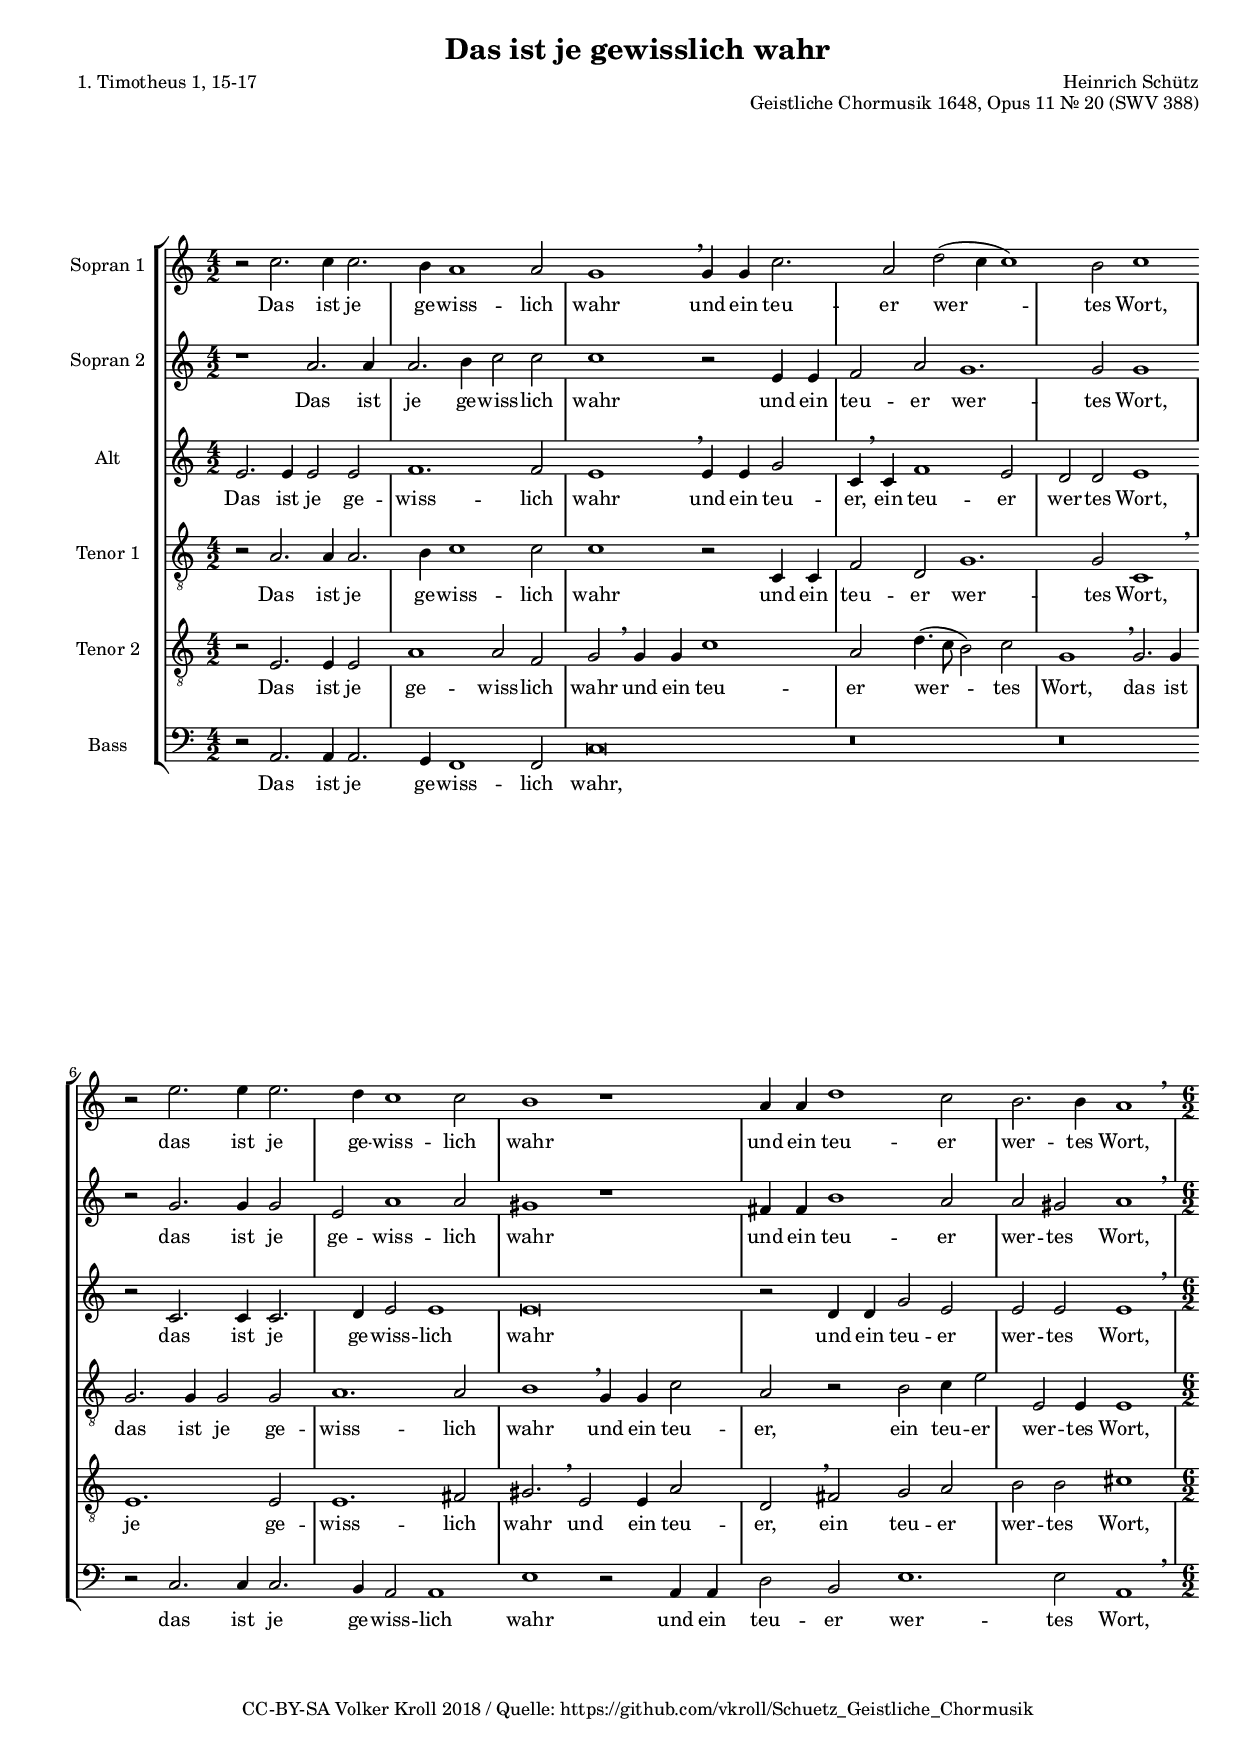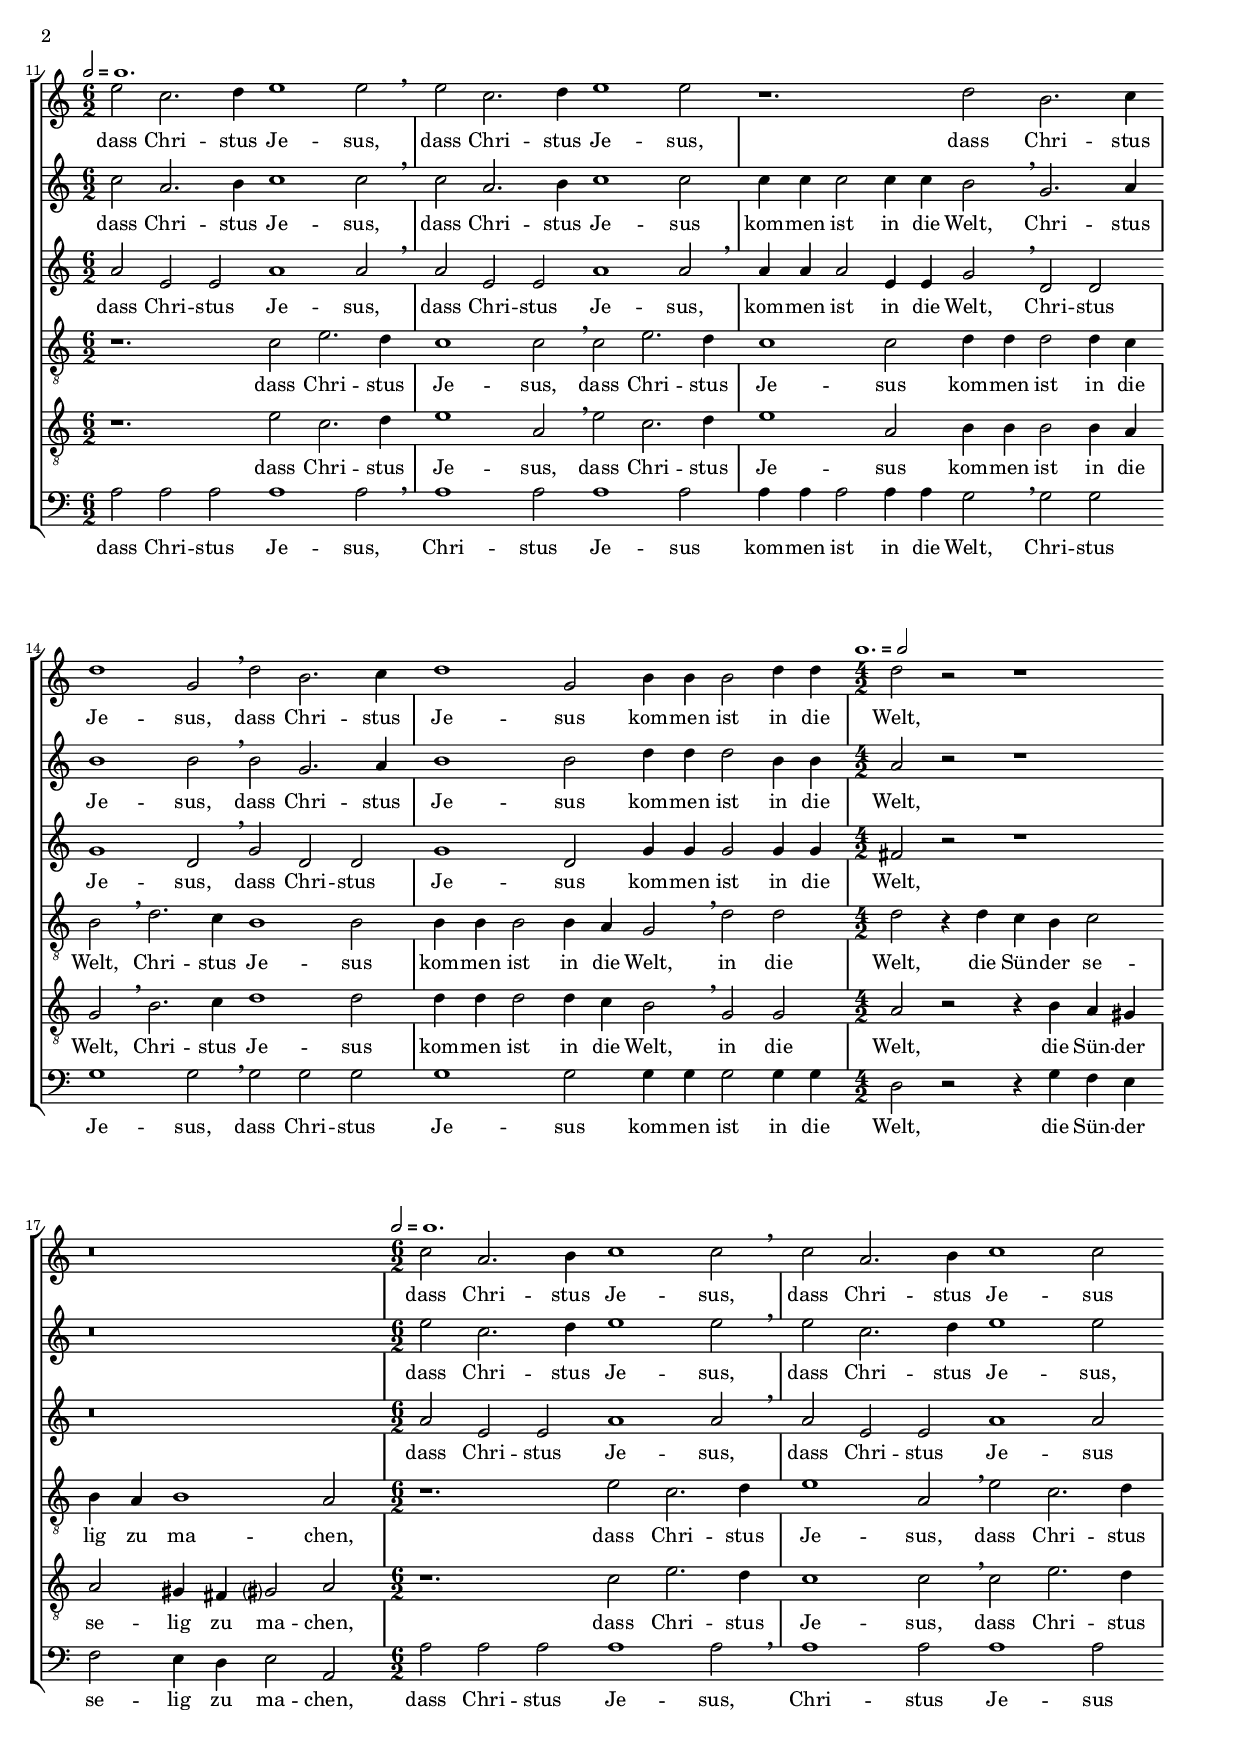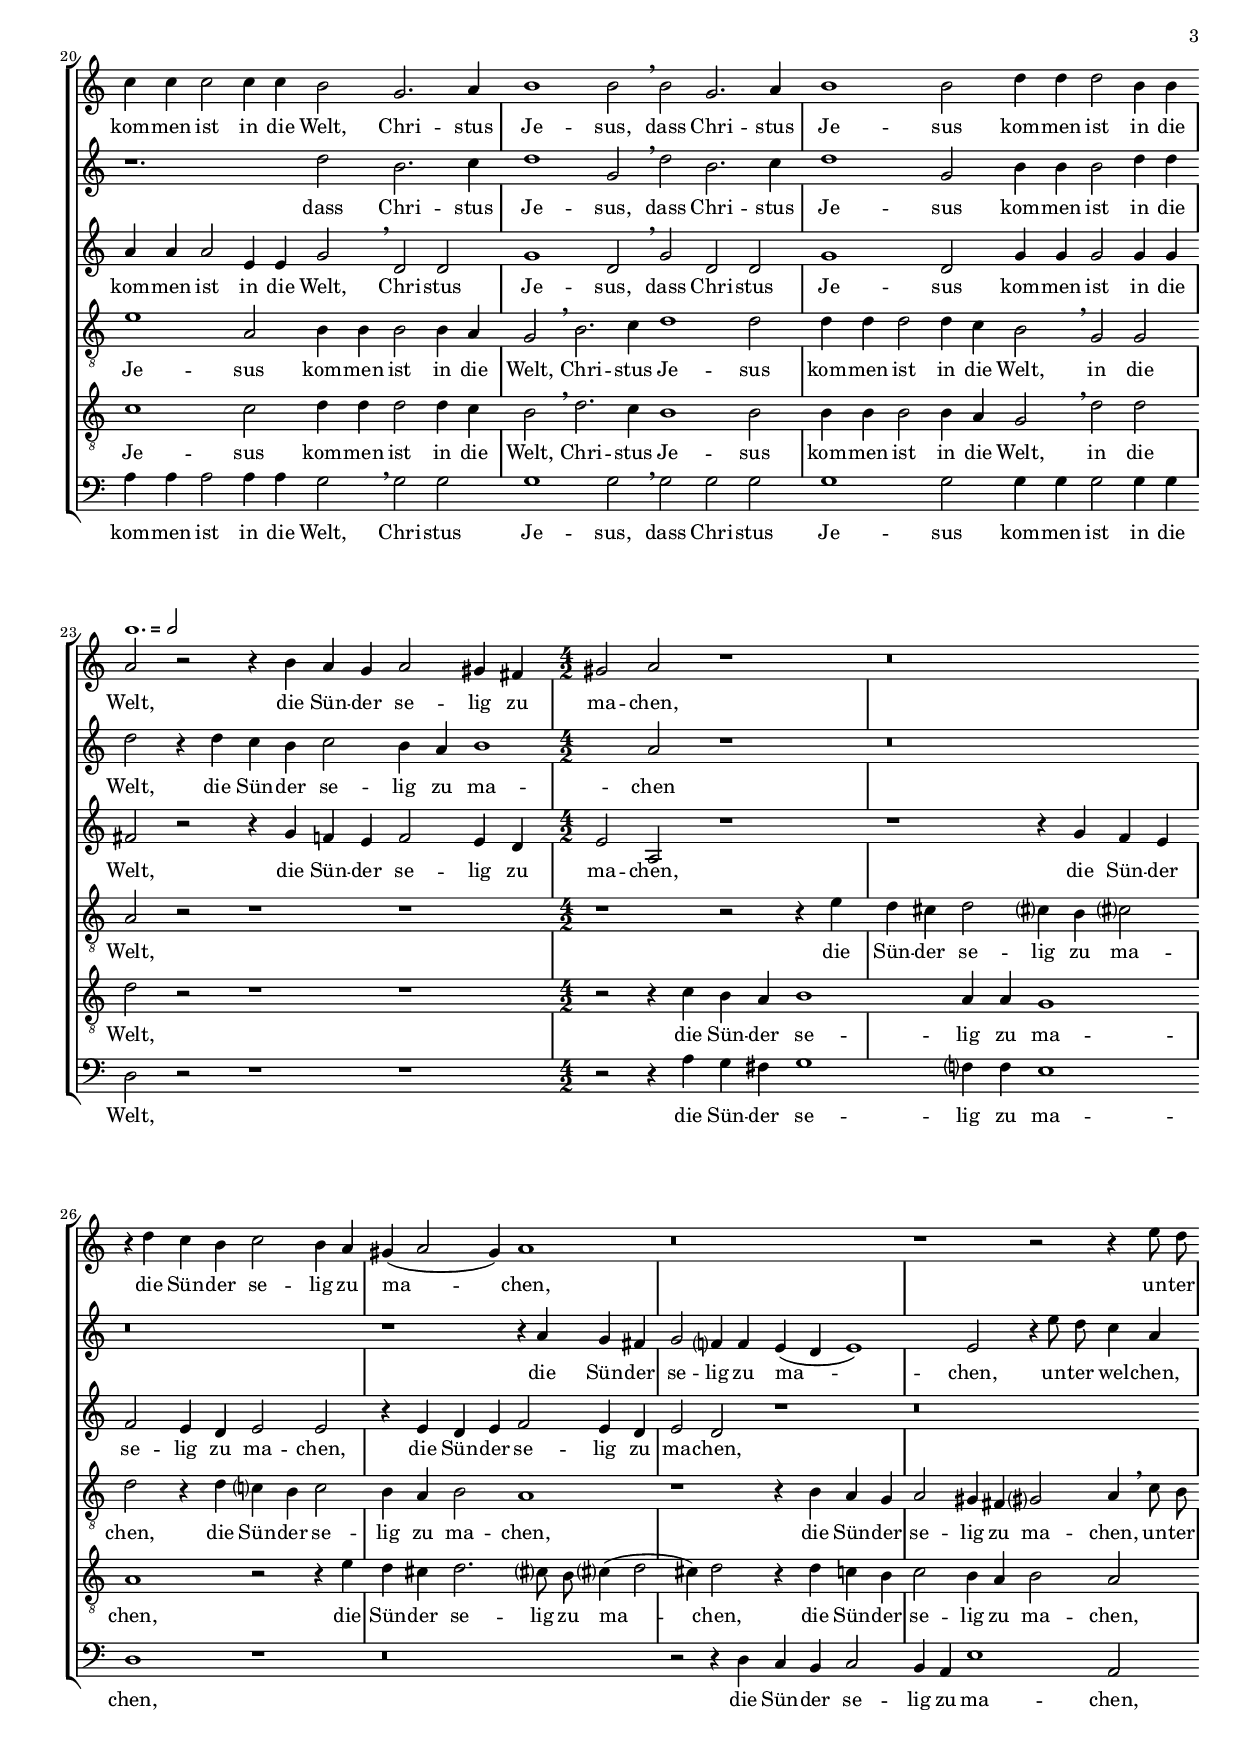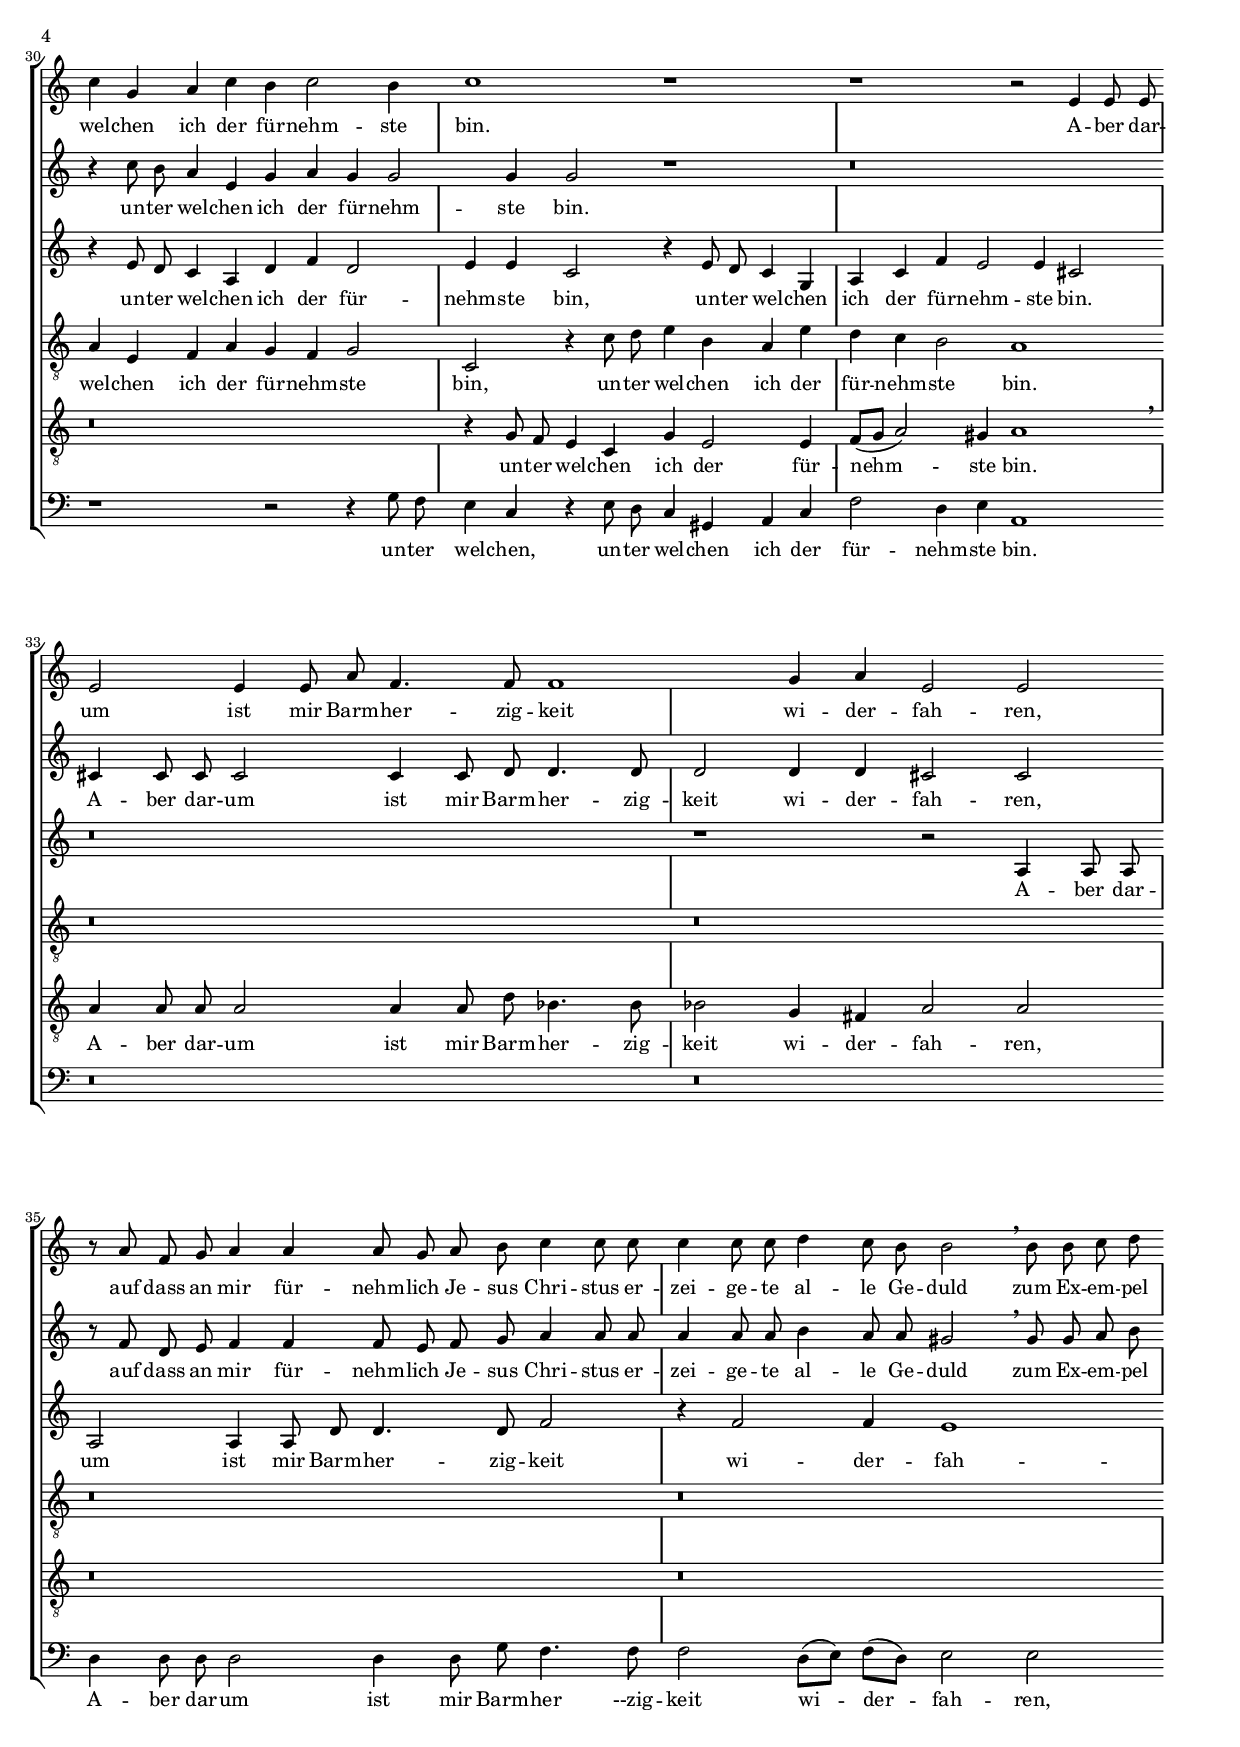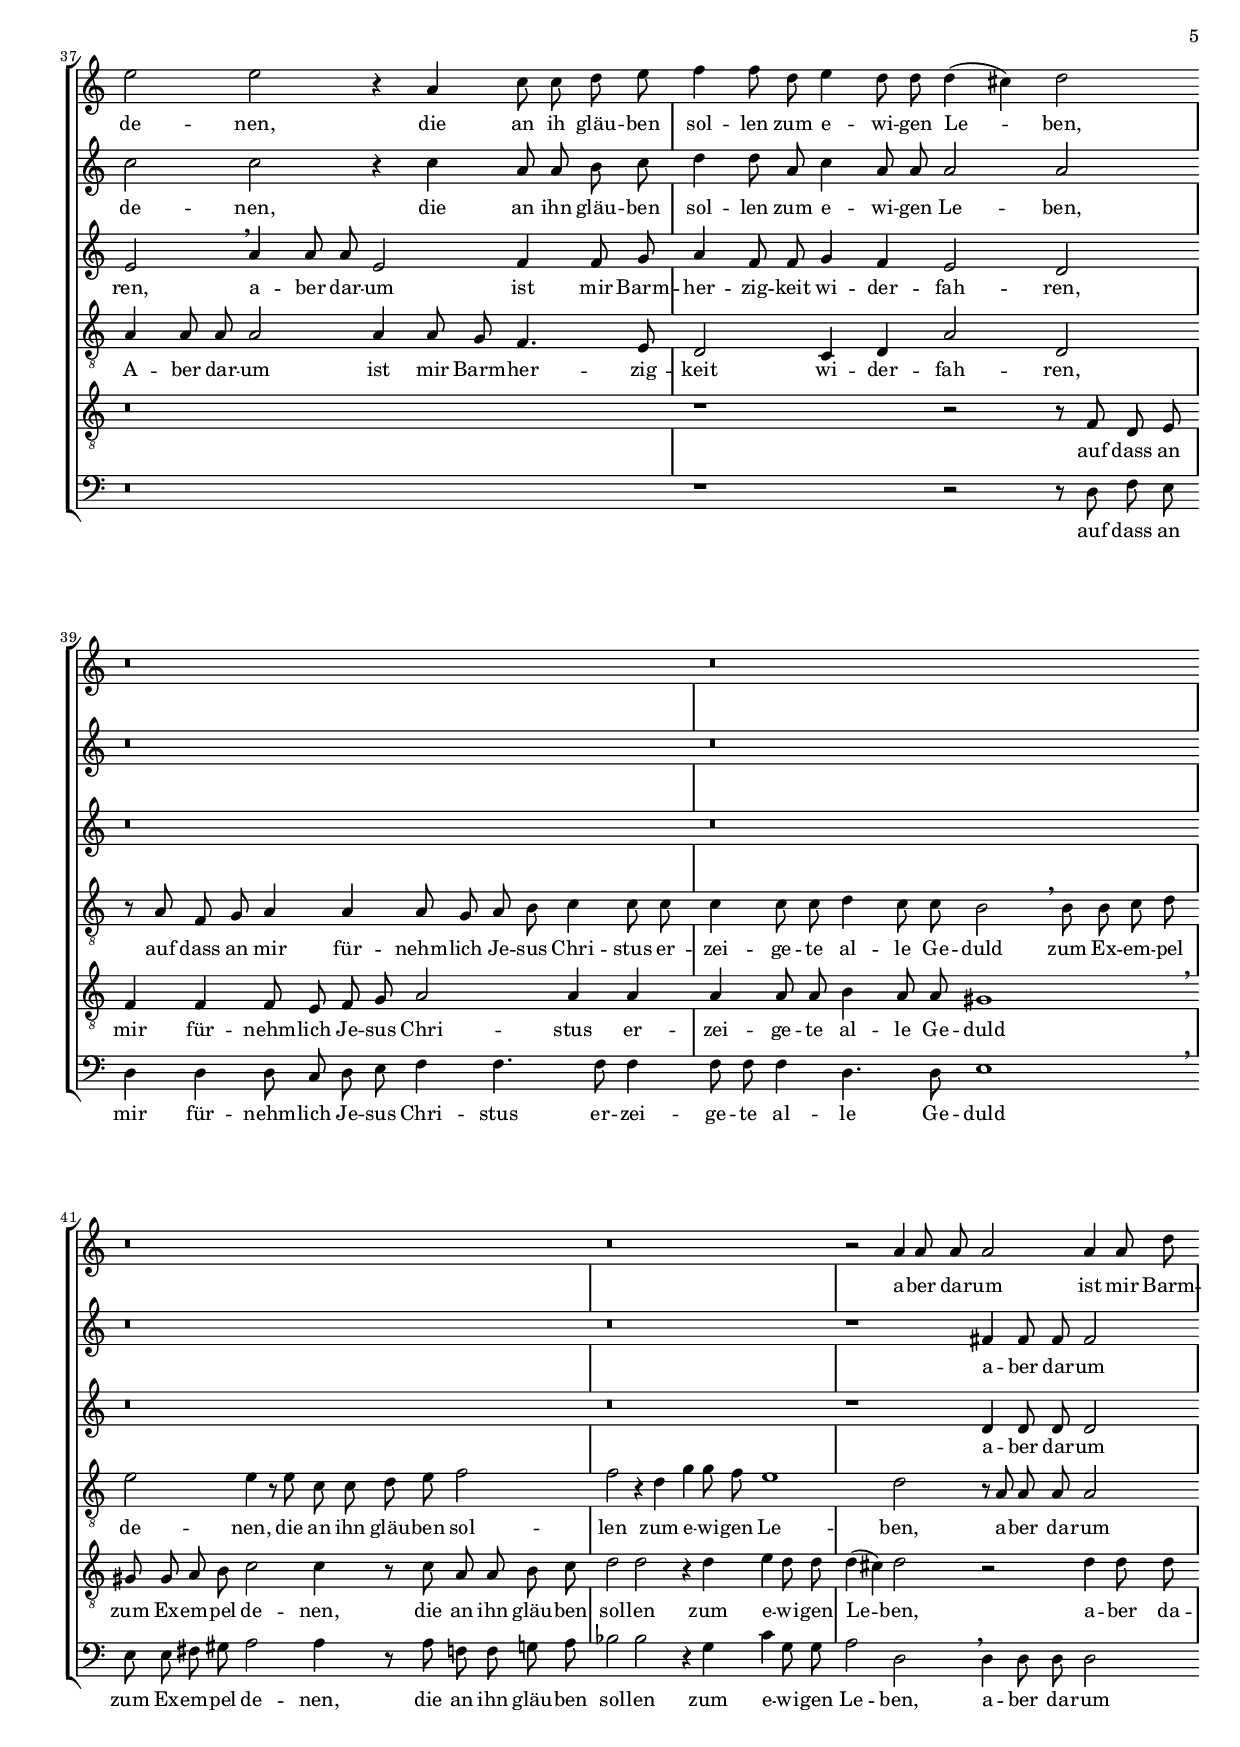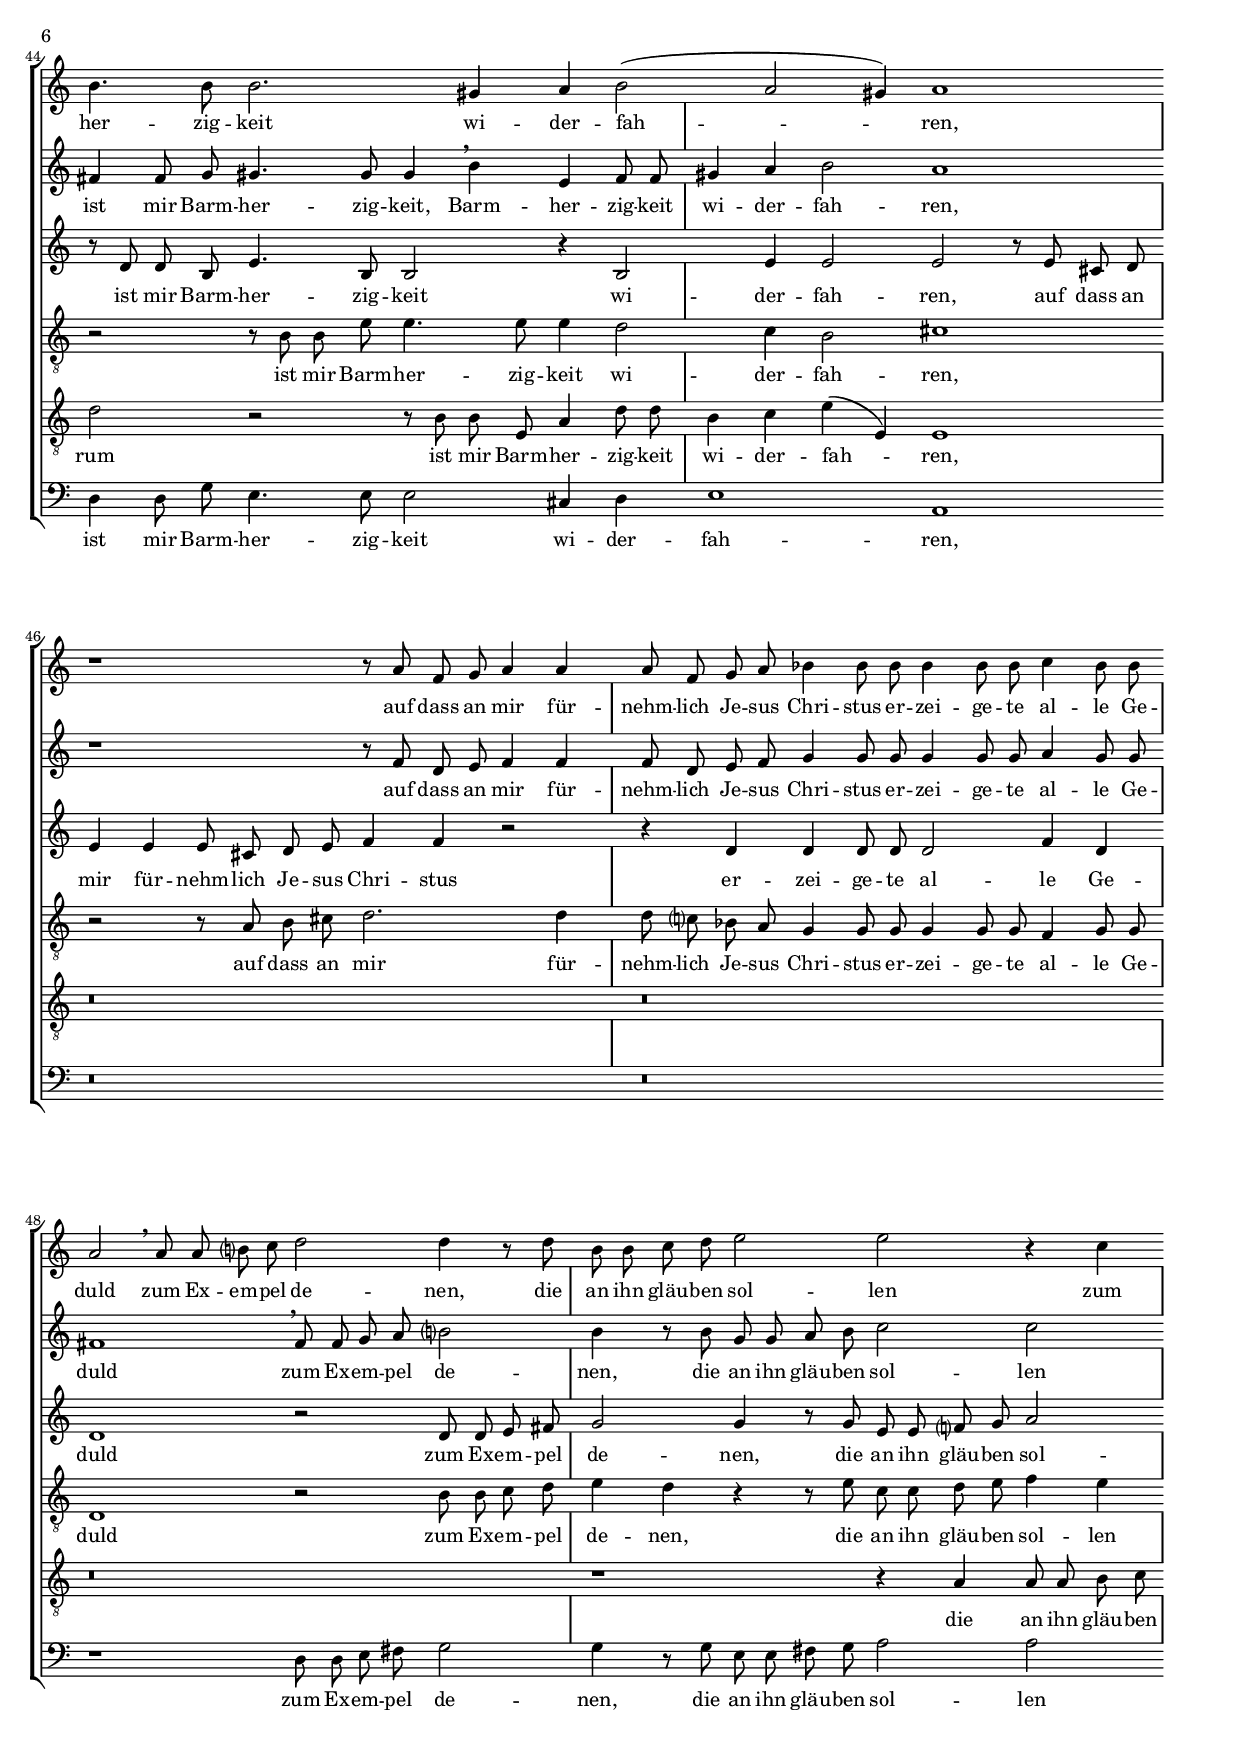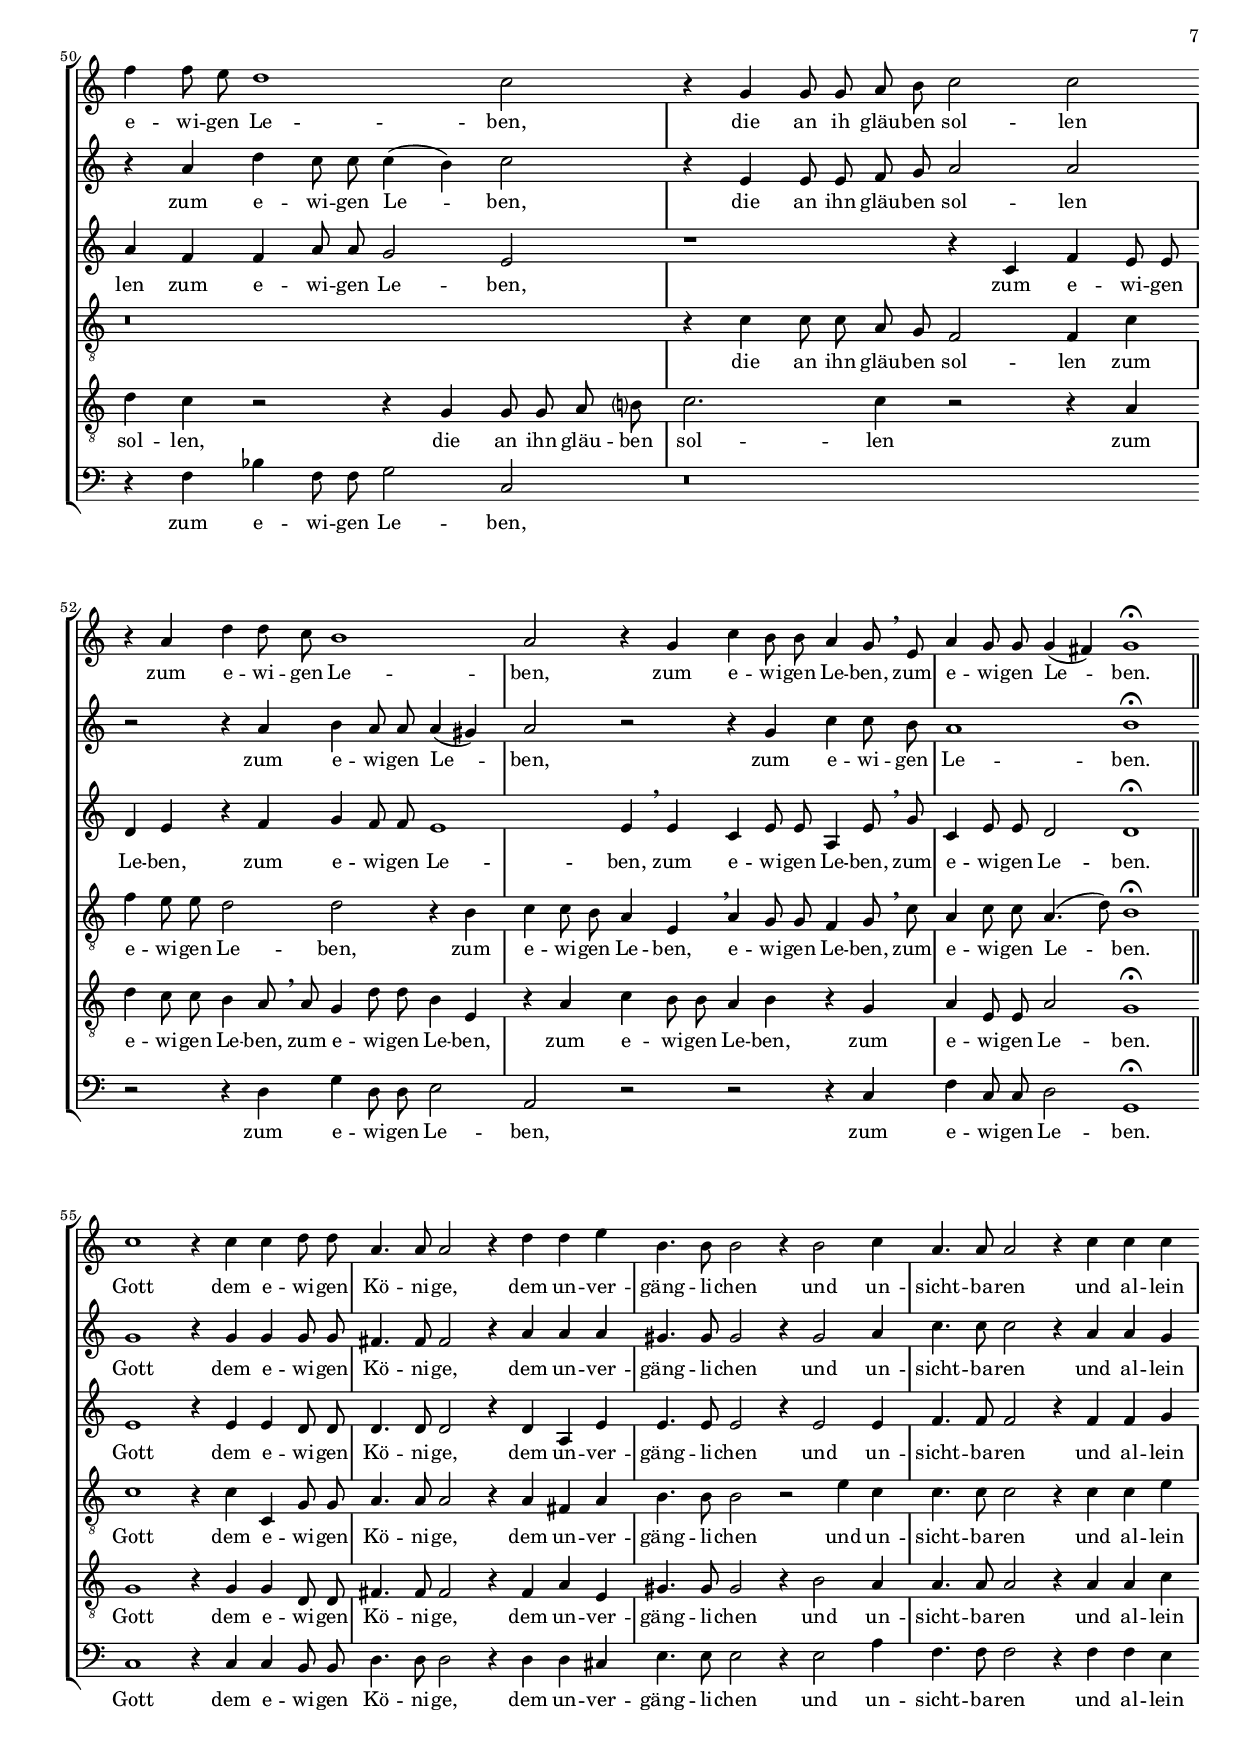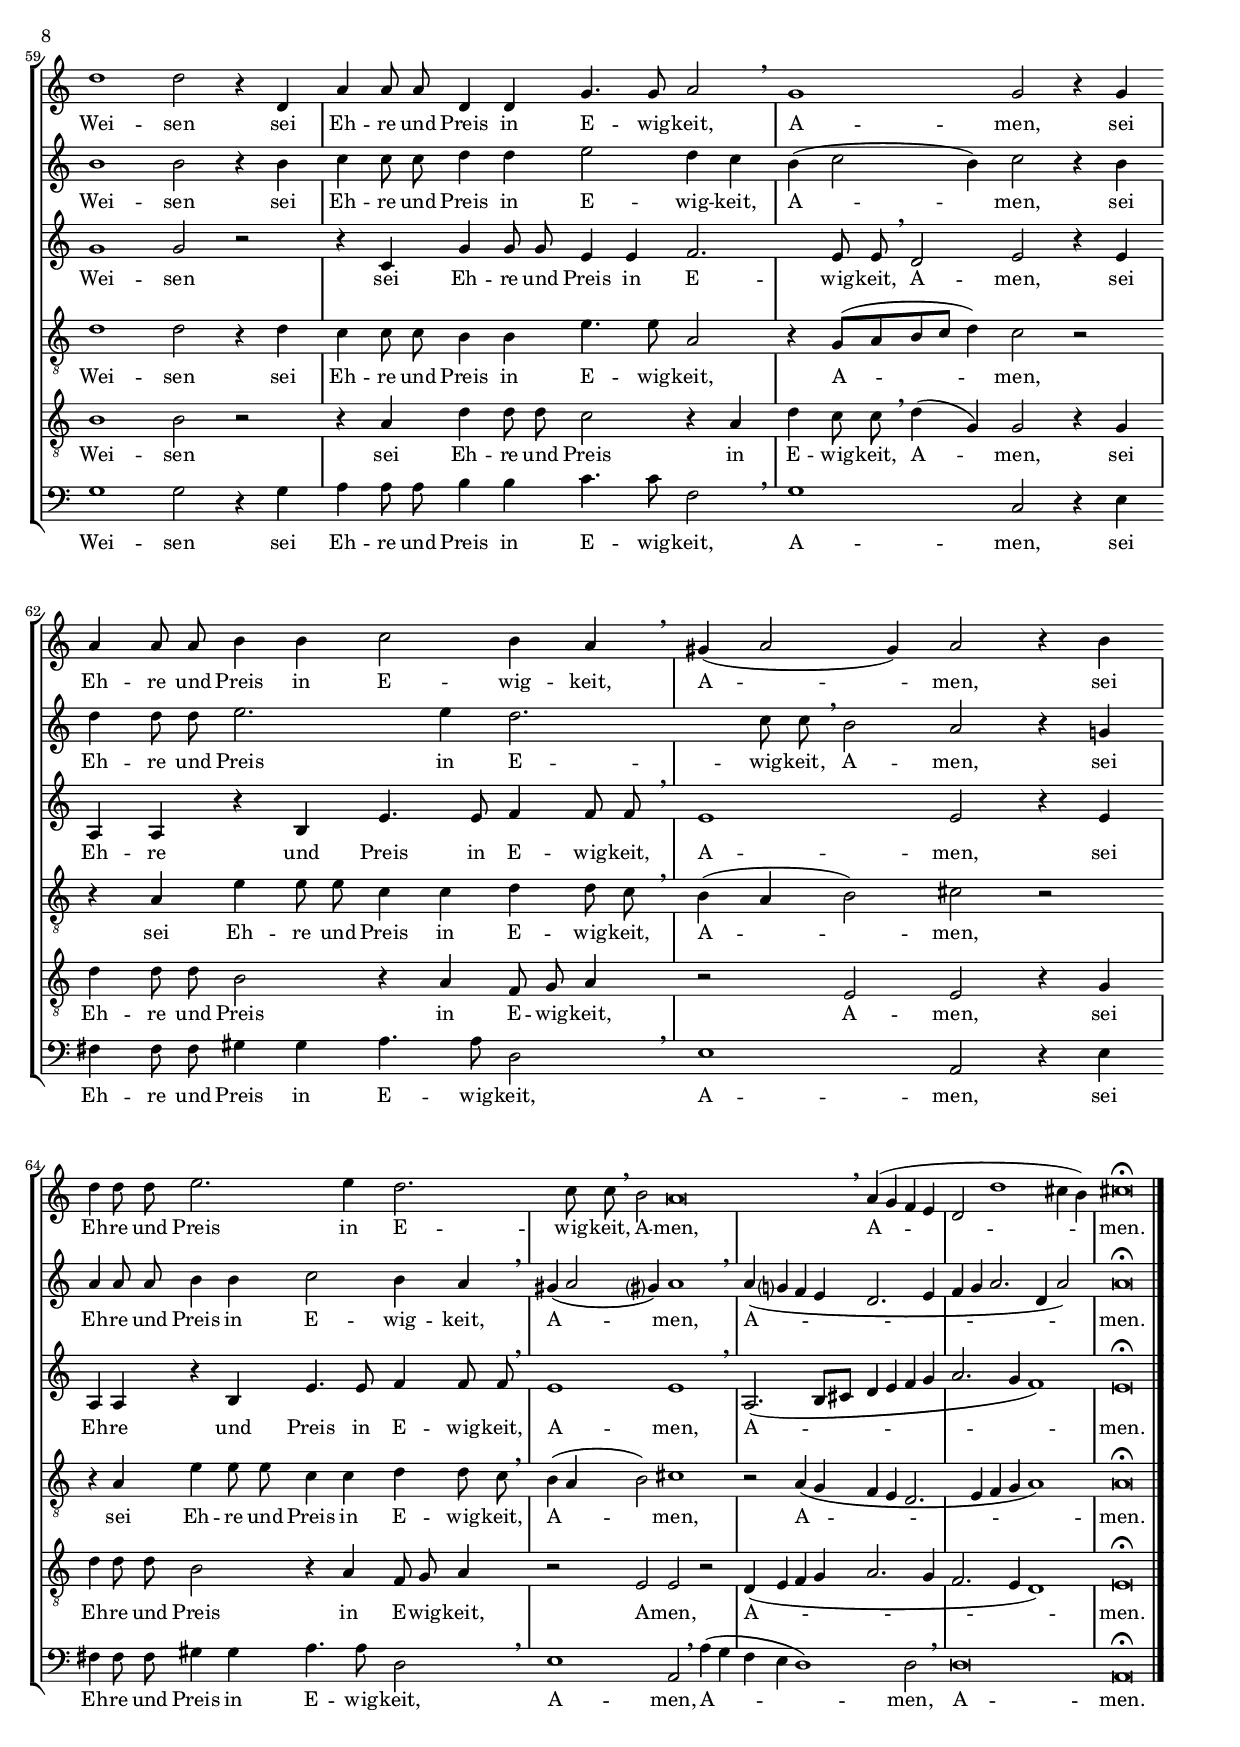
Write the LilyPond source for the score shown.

\version "2.18.2"
\header {
  title = "Das ist je gewisslich wahr"
  poet ="1. Timotheus 1, 15-17"
  opus = "Geistliche Chormusik 1648, Opus 11 Nr. 20 (SWV 388)"
  composer = "Heinrich Schütz"
  % Do not display the tagline for this book
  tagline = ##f
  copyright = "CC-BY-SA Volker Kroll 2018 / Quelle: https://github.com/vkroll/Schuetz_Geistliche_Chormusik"
}
#(set-global-staff-size 15.87)
%#(set-global-staff-size 14.14)
\paper {
    two-sided = ##t
    inner-margin = 13\mm   % scaled to paper-size
    outer-margin = 7\mm   % scaled to paper-size


}

global = {
  \hide Staff.BarLine
  s1 s
  % the final bar line is not interrupted
  %\undo \hide Staff.BarLine
  %\bar "|."
}

drei_auf_zwei = {
    \tempo \markup {
        \concat {
        \smaller \general-align #Y #DOWN \note #"1." #1
        " = "
        \smaller \general-align #Y #DOWN \note #"2" #1
        }
    }
}

zwei_auf_drei = {
    \tempo \markup {
        \concat {
        \smaller \general-align #Y #DOWN \note #"2" #1
        " = "
        \smaller \general-align #Y #DOWN \note #"1." #1
        }
    }
}


sopran_one = \relative c'' {
    \time 4/2 r2 c2. c4 c2. b4 a1 a2 g1 \breathe g4 g c2. a2 d( c4 c1) b2 c1
    r2 e2. e4 e2. d4 c1 c2 b1 r1 a4 a d1 c2 b2. b4 a1 \breathe \pageBreak
    \time 6/2 \zwei_auf_drei e'2 c2. d4 e1 e2 \breathe e c2. d4 e1 e2 r1. d2 b2. c4 
    d1 g,2 \breathe d'2 b2. c4 d1 g,2 b4 b b2 d4 d \time 4/2 \drei_auf_zwei d2 r2 r1 
    r\breve \time 6/2 \zwei_auf_drei c2 a2. b4 c1 c2 \breathe c a2. b4 c1 c2 
    c4 c c2 c4 c b2 g2. a4 b1 b2 \breathe b g2. a4 b1 b2 d4 d d2 b4 b 
    \drei_auf_zwei a2 r2 r4 b4 a g a2 gis4 fis \time 4/2 gis2 a r1 r\breve 
    r4 d4 c b c2 b4 a gis( a2 gis4) a1 r\breve r1 r2 r4 e'8 d
    c4 g a c b c2 b4 c1 r1 r1 r2 e,4 e8 e 
    e2 e4 e8 a f4. f8 f1 g4 a e2 e 
    r8 a8 f g a4 a a8 g a b c4 c8 c c4 c8 c d4 c8 b b2 \breathe b8 b c d 
    e2 e r4 a,4 c8 c d e f4 f8 d e4 d8 d d4( cis) d2
    r\breve r\breve
    r r r2 a4 a8 a a2 a4 a8 d 
    b4. b8 b2. gis4 a b2( a gis4) a1
    r1 r8 a8 f g a4 a a8 f g a bes4 bes8 bes bes4 bes8 bes c4 bes8 bes 
    a2 \breathe a8 a b? c d2 d4 r8 d8 b b c d e2 e r4 c
    f f8 e d1 c2 r4 g4 g8 g a b c2 c 
    r4 a4 d d8 c b1 a2 r4 g4 c b8 b a4 g8 \breathe e a4 g8 g g4( fis) g1\fermata  \bar "||"
    c1 r4 c4 c d8 d a4. a8 a2 r4 d d e b4. b8 b2 r4 b2 c4 a4. a8 a2 r4 c4 c c 
    d1 d2 r4 d,4 a' a8 a d,4 d g4. g8 a2 \breathe g1 g2 r4 g4
    a a8 a b4 b c2 b4 a \breathe gis( a2 gis4) a2 r4 b4 d d8 d e2.
    e4 d2. c8 c \breathe b2 a\breve \breathe a4( g f e d2 d'1 cis4 b) cis\breve\fermata 
    \undo \hide Staff.BarLine
    \bar "|."
}
sopran_one_text = \lyricmode { 
    Das ist je ge -- wiss -- lich wahr und ein teu -- er wer -- tes Wort, 
    das ist je ge -- wiss -- lich wahr und ein teu -- er wer -- tes Wort,
    dass Chri -- stus Je -- sus, dass Chri -- stus Je -- sus, dass Chri -- stus Je -- sus,
    dass Chri -- stus Je -- sus kom -- men ist in die Welt,
    dass Chri -- stus Je -- sus, dass Chri -- stus Je -- sus kom -- men ist in die Welt,  Chri -- stus
    Je -- sus, dass Chri -- stus Je -- sus kom -- men ist in die Welt, die Sün -- der se -- lig zu 
    ma -- chen, die Sün -- der se -- lig zu ma -- chen,
    un -- ter wel -- chen ich der für -- nehm -- ste 
    bin. A -- ber dar -- um ist mir Barm -- her -- zig -- keit 
    wi -- der -- fah -- ren, auf dass an mir für -- nehm -- lich Je -- sus Chri -- stus er 
    -- zei -- ge -- te al -- le Ge -- duld zum Ex -- em -- pel de -- nen, die an ih gläu -- ben 
    sol -- len zum e -- wi -- gen Le -- ben, 

    a -- ber dar -- um ist mir Barm 
    -- her -- zig -- keit wi -- der -- fah -- ren,
    auf dass an mir für -- nehm -- lich Je -- sus Chri -- stus er -- zei -- ge -- te al -- le Ge 
    -- duld zum Ex -- em -- pel de -- nen, die an ihn gläu -- ben sol -- len zum
    e -- wi -- gen Le -- ben, die an ih gläu -- ben sol -- len
    zum e -- wi -- gen Le -- ben, zum e -- wi -- gen Le -- ben, zum e -- wi -- gen Le -- ben.  
    Gott dem e -- wi -- gen Kö -- ni -- ge, dem un -- ver -- gäng -- li -- chen und un -- sicht -- ba -- ren und al -- lein
    Wei -- sen sei Eh -- re und Preis in E -- wig -- keit, A -- men, sei 
    Eh -- re und Preis in E -- wig -- keit, A -- men, sei Eh -- re und Preis
    in E -- wig -- keit, A -- men, A -- men.

}
sopran_two = \relative c'' {
    \time 4/2 r1 a2. a4 a2. b4 c2 c c1 r2 e,4 e f2 a g1. g2 g1 
    r2 g2. g4 g2 e a1 a2 gis1 r1 fis4 fis b1 a2 a gis a1 \breathe
    \time 6/2  c2 a2. b4 c1 c2\breathe c a2. b4 c1 c2 c4 c c2 c4 c b2 \breathe g2. a4 
    b1 b2 \breathe b2 g2. a4 b1 b2 d4 d d2 b4 b a2 r2 r1 
    r\breve \time 6/2 e'2 c2. d4 e1 e2 \breathe e c2. d4 e1 e2
    r1. d2 b2. c4 d1 g,2 \breathe d'2 b2. c4 d1 g,2 b4 b b2 d4 d
    d2 r4 d4  c b c2 b4 a b1 a2 r1 r\breve 
    r r1 r4 a4 g fis g2 f?4 f e( d e1) e2 r4 e'8 d c4 a 
    r4 c8 b a4 e g a g g2 g4 g2 r1 r\breve 
    cis,4 cis8 cis cis2 cis4 cis8 d d4. d8 d2 d4 d cis2 cis 
    r8 f8 d e f4 f f8 e f g a4 a8 a a4 a8 a b4 a8 a gis2 \breathe gis8 gis a b 
    c2 c r4 c4 a8 a b c d4 d8 a c4 a8 a a2 a 
    r\breve r 
    r r r1 fis4 fis8 fis fis2
    fis4 fis8 g gis4. gis8 gis4 \breathe b4 e, fis8 fis gis4 a b2 a1
    r1 r8 f8 d e f4 f f8 d e f g4 g8 g g4 g8 g a4 g8 g 
    fis1 \breathe fis8 fis g a b?2 b4 r8 b8 g g a b c2 c
    r4 a4 d c8 c c4( b) c2 r4 e,4 e8 e f g a2 a 
    r2 r4 a4 b a8 a a4( gis) a2 r2 r4 g4 c c8 b a1 b \fermata
    g1 r4 g4 g g8 g fis4. fis8 fis2 r4 a4 a a gis4. gis8 gis2 r4 gis2 a4 c4. c8 c2 r4 a4 a g
    b1 b2 r4 b4 c c8 c d4 d e2 d4 c b( c2 b4) c2 r4 b4
    d d8 d e2. e4 d2. c8 c \breathe b2 a r4 g!4 a a8 a b4 b 
    c2 b4 a \breathe gis4( a2 gis?4) a1 \breathe a4( g? f e d2. e4 f g a2. d,4 a'2) a\breve\fermata

    \undo \hide Staff.BarLine
    \bar "|."

}


sopran_two_text = \lyricmode { 
    Das ist je ge -- wiss -- lich wahr und ein teu -- er wer -- tes Wort, 
    das ist je ge -- wiss -- lich wahr und ein teu -- er wer -- tes Wort,
    dass Chri -- stus Je -- sus, dass Chri -- stus Je -- sus kom -- men ist in die Welt,  Chri -- stus Je -- sus,
    dass Chri -- stus Je -- sus kom -- men ist in die Welt,
    dass Chri -- stus Je -- sus, dass Chri -- stus Je -- sus, dass Chri -- stus 
    Je -- sus, dass Chri -- stus Je -- sus kom -- men ist in die Welt, die Sün -- der se -- lig zu ma -- chen
    die Sün -- der
    se -- lig zu ma -- chen, un -- ter wel -- chen, un -- ter wel -- chen ich der für -- nehm 
    -- ste bin.  A -- ber dar -- um 
    ist mir Barm -- her -- zig -- keit wi -- der -- fah -- ren, auf dass an mir für -- nehm -- lich Je -- sus Chri -- stus er 
    -- zei -- ge -- te al -- le Ge -- duld zum Ex -- em -- pel de -- nen, die an ihn gläu -- ben 
    sol -- len zum e -- wi -- gen Le -- ben, 

    a -- ber dar -- um 
    ist mir Barm -- her -- zig -- keit, Barm -- her -- zig -- keit wi -- der -- fah -- ren,
    auf dass an mir für -- nehm -- lich Je -- sus Chri -- stus er -- zei -- ge -- te al -- le Ge
    -- duld zum Ex -- em -- pel de -- nen, die an ihn gläu -- ben sol -- len 
    zum e -- wi -- gen Le -- ben, die an ihn gläu -- ben sol -- len 
    zum e -- wi -- gen Le -- ben, zum e -- wi -- gen Le -- ben.
    Gott dem e -- wi -- gen Kö -- ni -- ge, dem un -- ver -- gäng -- li -- chen und un -- sicht -- ba -- ren und al -- lein
    Wei -- sen sei Eh -- re und Preis in E -- wig -- keit, A -- men, sei 
    Eh -- re und Preis in E -- wig -- keit, A -- men, sei Eh -- re und Preis in
    E -- wig -- keit, A -- men, A -- men.
}

alt = \relative c' {
    \time 4/2 e2. e4 e2 e2 f1. f2 e1 \breathe e4 e g2 c,4 \breathe c f1 e2 d d e1
    r2 c2. c4 c2. d4 e2 e1 e\breve r2 d4 d g2 e e e e1\breathe
    \time 6/2 a2 e e a1 a2\breathe a e e a1 a2\breathe a4 a a2 e4 e g2\breathe d d 
    g1 d2 \breathe g2 d d g1 d2 g4 g g2 g4 g fis2 r2 r1 
    r\breve \time 6/2 a2 e e a1 a2 \breathe a e e a1 a2
    a4 a a2 e4 e g2\breathe d d g1 d2 \breathe g2 d d g1 d2 g4 g g2 g4 g 
    fis2 r2 r4 g4 f e f2 e4 d e2 a, r1 r1 r4 g'4 f e
    f2 e4 d e2 e r4 e4 d e f2 e4 d e2 d r1 r\breve
    r4 e8 d c4 a d f d2 e4 e c2 r4 e8 d c4 g a c f e2 e4 cis2
    r\breve r1 r2 a4 a8 a 
    a2 a4 a8 d d4. d8 f2 r4 f2 f4 e1
    e2 \breathe a4 a8 a e2 f4 f8 g a4 f8 f g4 f e2 d
    r\breve r
    r r r1 d4 d8 d d2
    r8 d8 d b e4. b8 b2 r4 b2 e4 e2 e r8 e8 cis d 
    e4 e e8 cis d e f4 f r2 r4 d4 d d8 d d2 f4 d 
    d1 r2 d8 d e fis g2 g4 r8 g8 e e f? g a2
    a4 f f a8 a g2 e r1 r4 c4 f e8 e 
    d4 e r4 f g f8 f e1 e4 \breathe e c e8 e a,4 e'8 \breathe g c,4 e8 e d2 d1 \fermata
    e1 r4 e4 e d8 d d4. d8 d2 r4 d4 a e' e4. e8 e2 r4 e2 e4 f4. f8 f2 r4 f4 f g
    g1 g2 r2 r4 c,4 g' g8 g e4 e f2. e8 e \breathe d2  e r4 e4
    a, a r4 b4 e4. e8 f4 f8 f\breathe e1 e2 r4 e4
    a, a r4 b4 e4. e8 f4 f8 f \breathe e1 e \breathe a,2.( b8[ cis] d4 e f g a2. g4 f1) e\breve \fermata
    
    \undo \hide Staff.BarLine
    \bar "|."
}
alt_text = \lyricmode { 
    Das ist je ge -- wiss -- lich wahr und ein teu -- er, ein teu -- er wer -- tes Wort, 
    das ist je ge -- wiss -- lich wahr und ein teu -- er wer -- tes Wort,
    dass Chri -- stus Je -- sus, dass Chri -- stus Je -- sus, kom -- men ist in die Welt,  Chri -- stus Je -- sus,
    dass Chri -- stus Je -- sus kom -- men ist in die Welt,
    dass Chri -- stus Je -- sus, dass Chri -- stus Je -- sus kom -- men ist in die Welt,  Chri -- stus
    Je -- sus, dass Chri -- stus Je -- sus kom -- men ist in die Welt, die Sün -- der se -- lig zu
    ma -- chen, die Sün -- der se -- lig zu ma -- chen, die Sün -- der se -- lig zu
    ma -- chen, un -- ter wel -- chen ich der für
    -- nehm -- ste bin, un -- ter wel -- chen ich der für -- nehm -- ste bin.
    A -- ber dar -- um ist mir Barm -- her -- zig -- keit
    wi -- der -- fah -- ren, a -- ber dar -- um ist mir Barm 
    -- her -- zig -- keit wi -- der -- fah -- ren,

    a -- ber dar -- um
    ist mir Barm -- her -- zig -- keit wi -- der -- fah -- ren, auf dass an 
    mir für -- nehm -- lich Je -- sus Chri -- stus er -- zei -- ge -- te al -- le Ge
    -- duld zum Ex -- em -- pel de -- nen, die an ihn gläu -- ben sol 
    -- len zum e -- wi -- gen Le -- ben, zum e -- wi -- gen 
    Le -- ben, zum e -- wi -- gen Le -- ben, zum e -- wi -- gen Le -- ben,  zum e -- wi -- gen Le -- ben.
    Gott dem e -- wi -- gen Kö -- ni -- ge, dem un -- ver -- gäng -- li -- chen und un -- sicht -- ba -- ren und al -- lein
    Wei -- sen sei Eh -- re und Preis in E -- wig -- keit, A -- men, sei 
    Eh -- re und Preis in E -- wig -- keit, A -- men, sei Eh -- re und 
    Preis in E -- wig -- keit, A -- men, A -- men.

}

tenor_one = \relative c' {
    \clef "G_8" \time 4/2 r2 a2. a4 a2. b4 c1 c2 c1 r2 c,4 c f2 d g1. g2 c,1 \breathe
    g'2. g4 g2 g a1. a2 b1\breathe g4 g c2 a r2 b2 c4 e2 e, e4 e1
    \time 6/2 r1. c'2 e2. d4 c1 c2\breathe c e2. d4 c1 c2 d4 d d2 d4 c
    b2\breathe d2. c4 b1 b2 b4 b b2 b4 a g2\breathe d'2 d d r4 d4 c b c2
    b4 a b1 a2 \time 6/2 r1. e'2 c2. d4 e1 a,2\breathe e'2 c2. d4
    e1 a,2 b4 b b2 b4 a g2\breathe b2. c4 d1 d2 d4 d d2 d4 c b2 \breathe g2 g 
    a r2 r1 r1 r1 r2 r4 e'4 d cis d2 cis?4 b cis?2 
    d r4 d4 c? b c2 b4 a b2 a1 r1 r4 b4 a g a2 gis4 fis gis?2 a4 \breathe c8 b
    a4 e f a g f g2 c,2 r4 c'8 d e4 b a e' d c b2 a1
    r\breve r
    r r
    a4 a8 a a2 a4 a8 g f4. e8 d2 c4 d a'2 d,
    r8 a'8 f g a4 a a8 g a b c4 c8 c c4 c8 c d4 c8 c b2 \breathe b8 b c d
    e2 e4 r8 e8 c c d e f2 f r4 d g g8 f e1 d2 r8 a a a a2
    r2 r8 b8 b e e4. e8 e4 d2 c4 b2 cis1 
    r2 r8 a8 b cis d2. d4 d8 c? bes a g4 g8 g g4 g8 g f4 g8 g 
    d1 r2 b'8 b c d e4 d r4 r8 e8 c c d e f4 e
    r\breve r4 c4 c8 c a g f2 f4 c'4
    f e8 e d2 d r4 b4 c c8 b a4 e \breathe a g8 g f4 g8 \breathe c a4 c8 c a4.( d8) b1 \fermata
    c1 r4 c4 c, g'8 g a4. a8 a2 r4 a4 fis a b4. b8 b2 r2 e4 c c4. c8 c2 r4 c4 c e
    d1 d2 r4 d4 c c8 c b4 b e4. e8 a,2 r4 g8([ a b c] d4) c2 r2
    r4  a4 e' e8 e c4 c d d8 c \breathe b4( a b2) cis r2 r4 a4 e' e8 e 
    c4  c d d8 c \breathe b4( a b2) cis1 r2 a4( g f e d2. e4 f g a1) a\breve \fermata
    \undo \hide Staff.BarLine
    \bar "|."
}
tenor_one_text = \lyricmode { 
    Das ist je ge -- wiss -- lich wahr und ein teu -- er wer -- tes Wort,
    das ist je ge -- wiss -- lich wahr und ein teu -- er, ein teu -- er wer -- tes Wort,
    dass Chri -- stus Je -- sus, dass Chri -- stus Je -- sus kom -- men ist in die Welt,  Chri -- stus
    Je -- sus kom -- men ist in die Welt, in die Welt, die Sün -- der se -- lig zu ma -- chen,
    dass Chri -- stus Je -- sus, dass Chri -- stus Je -- sus kom -- men ist in die 
    Welt,  Chri -- stus Je -- sus kom -- men ist in die Welt, in die Welt,
    die Sün -- der se -- lig zu ma -- chen, die Sün -- der se -- lig zu ma -- chen, 
    die Sün -- der se -- lig zu ma -- chen,  un -- ter wel -- chen ich der für -- nehm -- ste
    bin, un -- ter wel -- chen ich der für -- nehm -- ste bin.
    A -- ber dar -- um ist mir Barm -- her -- zig 
    -- keit wi -- der -- fah -- ren, auf dass an mir für -- nehm -- lich Je -- sus Chri -- stus er
    -- zei -- ge -- te al -- le Ge -- duld zum Ex -- em -- pel de -- nen, die an ihn gläu -- ben sol 
    -- len zum e -- wi -- gen Le -- ben, a -- ber da -- rum
    ist mir Barm -- her -- zig -- keit wi -- der -- fah -- ren, 
    auf dass an mir für -- nehm -- lich Je -- sus Chri -- stus er -- zei -- ge -- te al -- le Ge
    -- duld zum Ex -- em -- pel de -- nen, die an ihn gläu -- ben sol -- len 
    die an ihn gläu -- ben sol -- len zum 
    e -- wi -- gen Le -- ben, zum e -- wi -- gen Le -- ben, e -- wi -- gen Le -- ben, zum e -- wi -- gen Le -- ben. 
    Gott dem e -- wi -- gen Kö -- ni -- ge, dem un -- ver -- gäng -- li -- chen und un -- sicht -- ba -- ren und al -- lein
    Wei -- sen sei Eh -- re und Preis in E -- wig -- keit, A -- men,
    sei Eh -- re und Preis in E -- wig -- keit, A -- men, sei Eh -- re und 
    Preis in E -- wig -- keit, A -- men, A -- men.

}


tenor_two = \relative c {
    \clef "G_8" \time 4/2 r2 e2. e4 e2 a1 a2 f g \breathe g4 g c1 a2 d4.( c8 b2) c2 g1\breathe g2. g4 
    e1. e2  e1. fis2 gis2.\breathe e2 e4 a2 d,2\breathe fis2 g a b b cis1
    r1. e2 c2. d4 e1 a,2\breathe e' c2. d4 e1 a,2 b4 b b2 b4 a
    g2\breathe b2. c4 d1 d2 d4 d d2 d4 c b2\breathe g g a r2 r4 b4 a gis
    a2 gis4 fis gis?2 a \time 6/2 r1. c2 e2. d4 c1 c2\breathe c e2. d4
    c1 c2 d4 d d2 d4 c b2 \breathe d2. c4 b1 b2 b4 b b2 b4 a g2 \breathe d'2 d
    d r2 r1 r1  r2 r4 c4 b a b1 a4 a g1 
    a r2 r4 e'4 d cis d2. cis?8 b cis?4( d2 cis4) d2 r4 d4 c b c2 b4 a b2 a 
    r\breve r4 g8 f e4 c g' e2 e4 f8([ g] a2) gis4 a1 \breathe
    a4 a8 a a2 a4 a8 d bes4. bes8 bes2 g4 fis a2 a 
    r\breve r
    r r1 r2 r8 f8 d e 
    f4 f f8 e f g a2 a4 a a a8 a b4 a8 a gis1 \breathe
    gis8 gis a b c2 c4 r8 c8 a a b c d2 d r4 d4 e d8 d d4( cis) d2 r2 d4 d8 d 
    d2 r2 r8 b8 b e, a4 d8 d b4 c e( e,) e1
    r\breve r
    r r1 r4 a4 a8 a b c
    d4 c r2 r4 g4 g8 g a b? c2. c4 r2 r4 a4 
    d c8 c b4 a8  \breathe a g4 d'8 d b4 e, r4 a4 c b8 b a4 b r4 g4 a e8 e a2 g1 \fermata
    g1 r4 g4 g d8 d fis4. fis8 fis2 r4 fis4 a e gis4. gis8 gis2 r4 b2 a4 a4. a8  a2 r4 a4 a c
    b1 b2 r2 r4 a4 d d8 d c2 r4 a4 d c8 c \breathe d4(g,) g2 r4 g4 
    d' d8 d b2 r4 a4 f8 g a4 r2 e2 e r4 g4 d'4 d8 d b2
    r4 a4 f8 g a4 r2 e2 e r2 d4( e f g a2. g4 f2. e4 d1) e\breve \fermata
    \undo \hide Staff.BarLine
    \bar "|."
}
tenor_two_text = \lyricmode { 
    Das ist je ge -- wiss -- lich wahr und ein teu -- er wer -- tes Wort, das ist 
    je ge -- wiss -- lich wahr und ein teu -- er, ein teu -- er wer -- tes Wort,
    dass Chri -- stus Je -- sus, dass Chri -- stus Je -- sus kom -- men ist in die Welt,  Chri -- stus
    Je -- sus kom -- men ist in die Welt, in die Welt, die Sün -- der se -- lig zu ma -- chen,
    dass Chri -- stus Je -- sus, dass Chri -- stus Je -- sus kom -- men ist in die 
    Welt,  Chri -- stus Je -- sus kom -- men ist in die Welt, in die Welt,
    die Sün -- der se -- lig zu ma -- chen, die Sün -- der se -- lig zu ma -- chen,
    die Sün -- der se -- lig zu ma -- chen, 
    un -- ter wel -- chen ich der für -- nehm -- ste bin. A -- ber dar -- um 
    ist mir Barm -- her -- zig -- keit wi -- der -- fah -- ren, 
    auf dass an mir für -- nehm -- lich Je -- sus Chri -- stus er
    -- zei -- ge -- te al -- le Ge -- duld zum Ex -- em -- pel de -- nen, die an ihn gläu -- ben 
     sol -- len zum e -- wi -- gen Le -- ben, a -- ber da 
     -- rum ist mir Barm -- her -- zig -- keit wi -- der -- fah -- ren, 

    die an ihn gläu -- ben 
    sol -- len, die an ihn gläu -- ben sol -- len zum
    e -- wi -- gen Le -- ben,  zum e -- wi -- gen Le -- ben,  zum e -- wi -- gen Le -- ben,  zum e -- wi -- gen Le -- ben.
    Gott dem e -- wi -- gen Kö -- ni -- ge, dem un -- ver -- gäng -- li -- chen und un -- sicht -- ba -- ren und al -- lein
    Wei -- sen sei Eh -- re und Preis in E -- wig -- keit, A -- men, sei 
    Eh -- re und Preis in E -- wig -- keit, A -- men, sei Eh -- re und Preis 
    in E -- wig -- keit, A -- men, A -- men.

}

bass = \relative c {
    \clef "bass"  \time 4/2 r2 a2. a4 a2. g4 f1 f2 c'\breve r\breve r 
    r2 c2. c4 c2. b4 a2 a1 e'1 r2 a,4 a d2 b e1. e2 a,1\breathe 
    a'2 a a a1 a2\breathe a1 a2 a1 a2 a4 a a2 a4 a g2\breathe g g
    g1 g2\breathe g2 g g g1 g2 g4 g g2 g4 g d2 r2 r4 g4 f e
    f2 e4 d e2 a,2 \time 6/2 a'2 a a a1 a2\breathe a1 a2 a1 a2 
    a4 a a2 a4 a g2 \breathe g g g1 g2 \breathe g2 g g g1 g2 g4 g g2 g4 g
    d2 r2 r1 r  r2 r4 a'4 g fis g1 f?4 f e1
    d r1 r\breve  r2 r4 d4 c b c2 b4 a e'1 a,2
    r1 r2 r4 g'8 f e4 c r4 e8 d c4 gis a c f2 d4 e a,1 
    r\breve r\breve
    d4 d8 d d2 d4 d8 g f4. f8 f2 d8([ e ]) f([ d]) e2 e 
    r\breve r1 r2 r8 d8 f e
    d4 d d8 c d e f4 f4. f8 f4 f8 f f4 d4. d8 e1\breathe
    e8 e fis gis a2 a4 r8 a8 f f g a  bes2 bes r4 g4 c g8 g a2 d, \breathe d4 d8 d d2
    d4 d8 g e4. e8 e2 cis4 d e1 a,
    r\breve r
    r1 d8 d e fis g2 g4 r8 g e e fis g a2 a 
    r4 f4 bes f8 f g2 c, r\breve
    r2 r4 d4 g d8 d e2 a, r2 r2 r4 c4 f c8 c d2 g,1 \fermata
    c1 r4 c4 c b8 b d4. d8 d2 r4 d4 d cis e4. e8 e2 r4 e2 a4 f4. f8 f2 r4 f4 f e
    g1 g2 r4 g4 a a8 a b4 b c4. c8 f,2 \breathe g1 c,2 r4 e4 
    fis fis8 fis gis4 gis a4. a8 d,2 \breathe e1 a,2 r4 e'4 fis fis8 fis gis4 gis
    a4. a8 d,2 \breathe e1 a,2 \breathe a'4( g f e d1) d2\breathe d\breve a\breve \fermata
    \undo \hide Staff.BarLine
    \bar "|."
}

bass_text = \lyricmode { 
    Das ist je ge -- wiss -- lich wahr, 
    das ist je ge -- wiss -- lich wahr und ein teu -- er wer -- tes Wort,
    dass Chri -- stus Je -- sus, Chri -- stus Je -- sus kom -- men ist in die Welt,  Chri -- stus Je -- sus,
    dass Chri -- stus Je -- sus kom -- men ist in die Welt, die Sün -- der se -- lig zu ma -- chen,
    dass Chri -- stus Je -- sus, Chri -- stus Je -- sus kom -- men ist in die Welt,  Chri -- stus 
    Je -- sus, dass Chri -- stus Je -- sus kom -- men ist in die Welt, 
    die Sün -- der se -- lig zu ma -- chen,
    die Sün -- der se -- lig zu ma -- chen, un -- ter
    wel -- chen,  un -- ter wel -- chen ich der für -- nehm -- ste bin. 
    A -- ber dar -- um ist mir Barm -- her --zig 
    -- keit wi -- der -- fah -- ren, 
    auf dass an mir für -- nehm -- lich Je -- sus Chri -- stus er -- zei 
    -- ge -- te al -- le Ge -- duld zum Ex -- em -- pel de -- nen, die an ihn gläu -- ben 
    sol -- len zum e -- wi -- gen Le -- ben, a -- ber da -- rum
    ist mir Barm -- her -- zig -- keit wi -- der -- fah -- ren, 

    zum Ex -- em -- pel de -- nen, die an ihn gläu -- ben sol -- len 
    zum e -- wi -- gen Le -- ben, 
    zum e -- wi -- gen Le -- ben, zum e -- wi -- gen Le -- ben.
    Gott dem e -- wi -- gen Kö -- ni -- ge, dem un -- ver -- gäng -- li -- chen und un -- sicht -- ba -- ren und al -- lein
    Wei -- sen sei Eh -- re und Preis in E -- wig -- keit, A -- men, sei 
    Eh -- re und Preis in E -- wig -- keit, A -- men, sei Eh -- re und Preis in
    E -- wig -- keit, A -- men, A -- men, A -- men.
}
\score {
  \new StaffGroup \relative c' {
   \set Score.autoBeaming = ##f
    <<
      \new Staff { <<
        \set Staff.instrumentName = #"Sopran 1"
        \global { \sopran_one }
        \addlyrics { \sopran_one_text }
      >>
      }
      \new Staff { <<
        \set Staff.instrumentName = #"Sopran 2"
        \global { \sopran_two }
        \addlyrics { \sopran_two_text }
      >>
      }
      \new Staff { <<
        \set Staff.instrumentName = #"Alt"
        \global { \alt }
        \addlyrics { \alt_text }
      >>
      }
      \new Staff { <<
        \set Staff.instrumentName = #"Tenor 1"
        \global { \tenor_one }
        \addlyrics { \tenor_one_text }
      >>
      }
      \new Staff { <<
        \set Staff.instrumentName = #"Tenor 2"
        \global { \tenor_two }
        \addlyrics { \tenor_two_text }
      >>
      }
      \new Staff { <<
        \set Staff.instrumentName = #"Bass"
        \global { \bass }
        \addlyrics { \bass_text }
      >>
      }
    >>
  }
}
